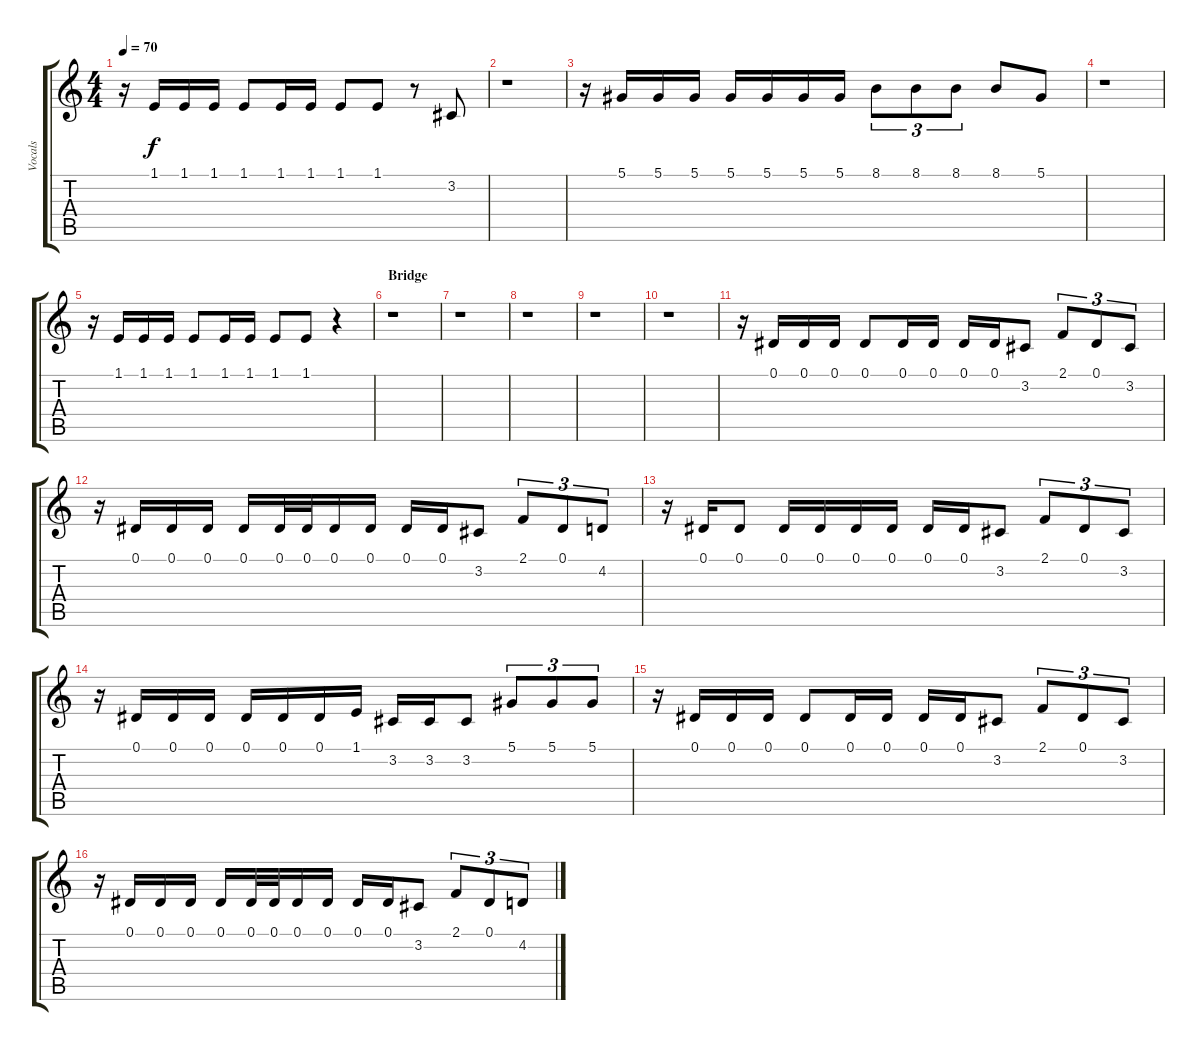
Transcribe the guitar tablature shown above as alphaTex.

\track ("Vocals" "Vocals") {instrument lead2sawtooth}
\staff {score tabs}
\tuning (Eb4 Bb3 Gb3 Db3 Ab2 Db2) {hide}
\ts (4 4)
\tempo 70
\clef g2
\ks c
r.16{dy f} 1.1.16 1.1.16 1.1.16 1.1.8 1.1.16 1.1.16 1.1.8 1.1.8 r.8 3.2.8 |
r.1 |
r.16 5.1.16 5.1.16 5.1.16 5.1.16 5.1.16 5.1.16 5.1.16 8.1.8{tu (3 2)} 8.1.8{tu (3 2)} 8.1.8{tu (3 2)} 8.1.8 5.1.8 |
r.1 |
r.16 1.1.16 1.1.16 1.1.16 1.1.8 1.1.16 1.1.16 1.1.8 1.1.8 r.4 |
\section ("" "Bridge")
r.1 |
r.1 |
r.1 |
r.1 |
r.1 |
r.16 0.1.16 0.1.16 0.1.16 0.1.8 0.1.16 0.1.16 0.1.16 0.1.16 3.2.8 2.1.8{tu (3 2)} 0.1.8{tu (3 2)} 3.2.8{tu (3 2)} |
r.16 0.1.16 0.1.16 0.1.16 0.1.16 0.1.32 0.1.32 0.1.16 0.1.16 0.1.16 0.1.16 3.2.8 2.1.8{tu (3 2)} 0.1.8{tu (3 2)} 4.2.8{tu (3 2)} |
r.16 0.1.16 0.1.8 0.1.16 0.1.16 0.1.16 0.1.16 0.1.16 0.1.16 3.2.8 2.1.8{tu (3 2)} 0.1.8{tu (3 2)} 3.2.8{tu (3 2)} |
r.16 0.1.16 0.1.16 0.1.16 0.1.16 0.1.16 0.1.16 1.1.16 3.2.16 3.2.16 3.2.8 5.1.8{tu (3 2)} 5.1.8{tu (3 2)} 5.1.8{tu (3 2)} |
r.16 0.1.16 0.1.16 0.1.16 0.1.8 0.1.16 0.1.16 0.1.16 0.1.16 3.2.8 2.1.8{tu (3 2)} 0.1.8{tu (3 2)} 3.2.8{tu (3 2)} |
r.16 0.1.16 0.1.16 0.1.16 0.1.16 0.1.32 0.1.32 0.1.16 0.1.16 0.1.16 0.1.16 3.2.8 2.1.8{tu (3 2)} 0.1.8{tu (3 2)} 4.2.8{tu (3 2)}
